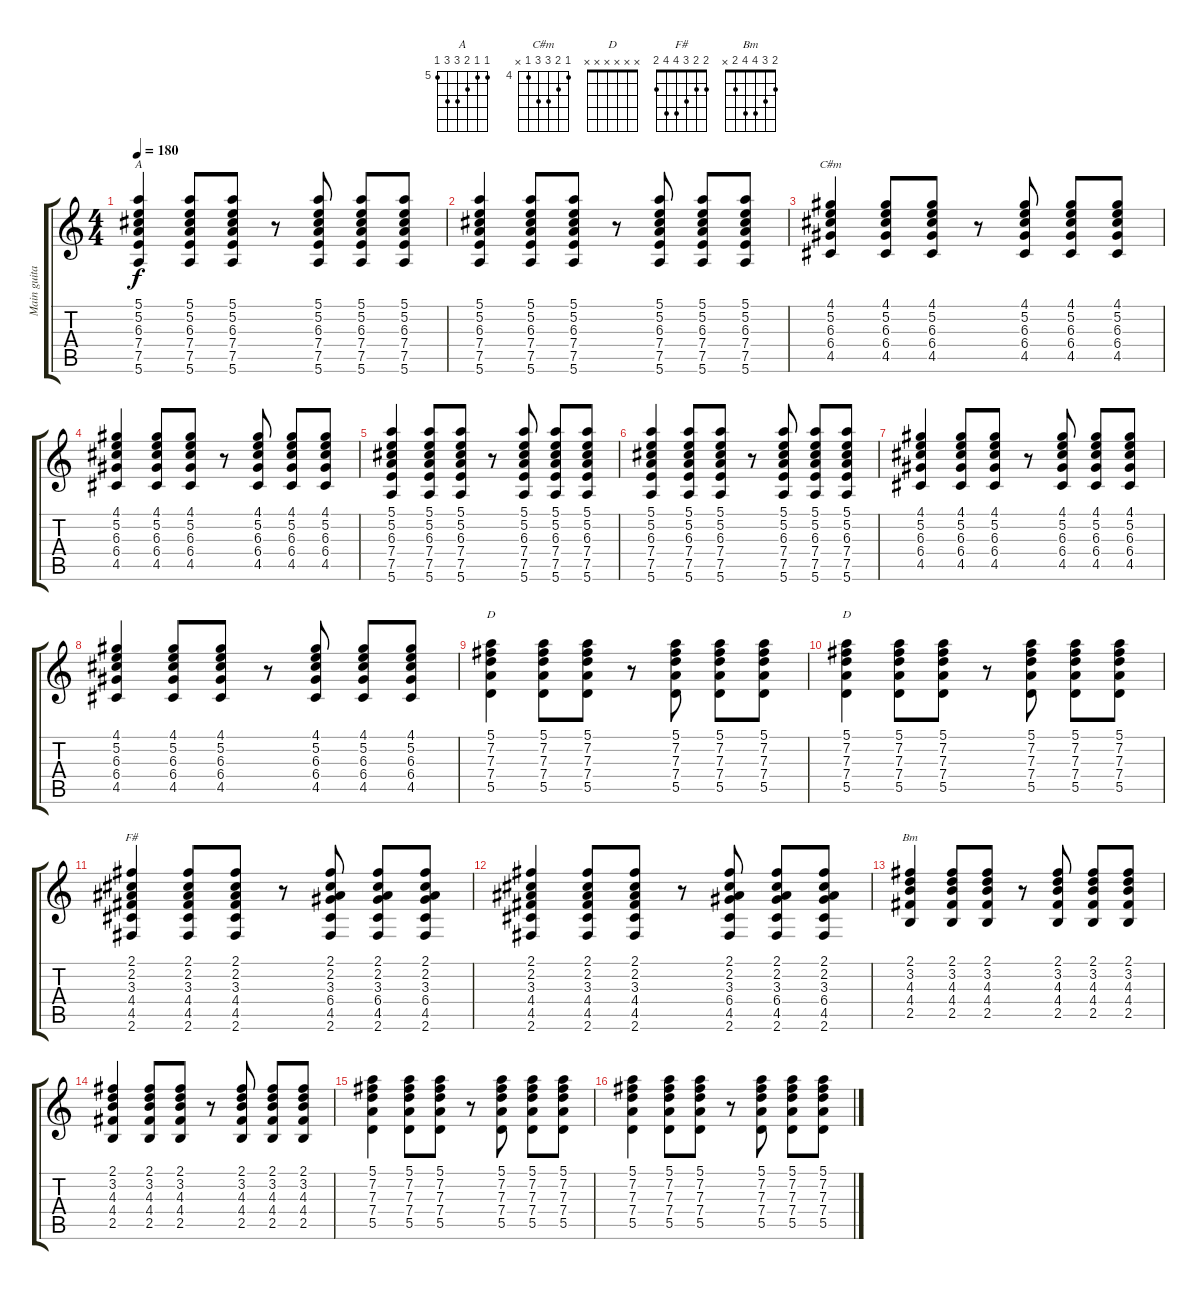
\track ("Main guitar" "Main guita") {instrument electricguitarclean}
\staff {score tabs}
\tuning (E4 B3 G3 D3 A2 E2) {hide}
\chord ("A" 5 5 6 7 7 5) {firstfret 5}
\chord ("C#m" 4 5 6 6 4 x) {firstfret 4}
\chord ("D" 5 7 7 7 5 x) {firstfret 5}
\chord ("D" x x x x x x) {firstfret 0}
\chord ("F#" 2 2 3 4 4 2)
\chord ("Bm" 2 3 4 4 2 x)
\ts (4 4)
\tempo 180
\clef g2
\ks c
(5.1 5.2 6.3 7.4 7.5 5.6).4{ch "A" dy f} (5.1 5.2 6.3 7.4 7.5 5.6).8 (5.1 5.2 6.3 7.4 7.5 5.6).8 r.8 (5.1 5.2 6.3 7.4 7.5 5.6).8 (5.1 5.2 6.3 7.4 7.5 5.6).8 (5.1 5.2 6.3 7.4 7.5 5.6).8 |
(5.1 5.2 6.3 7.4 7.5 5.6).4 (5.1 5.2 6.3 7.4 7.5 5.6).8 (5.1 5.2 6.3 7.4 7.5 5.6).8 r.8 (5.1 5.2 6.3 7.4 7.5 5.6).8 (5.1 5.2 6.3 7.4 7.5 5.6).8 (5.1 5.2 6.3 7.4 7.5 5.6).8 |
(4.1 5.2 6.3 6.4 4.5).4{ch "C#m"} (4.1 5.2 6.3 6.4 4.5).8 (4.1 5.2 6.3 6.4 4.5).8 r.8 (4.1 5.2 6.3 6.4 4.5).8 (4.1 5.2 6.3 6.4 4.5).8 (4.1 5.2 6.3 6.4 4.5).8 |
(4.1 5.2 6.3 6.4 4.5).4 (4.1 5.2 6.3 6.4 4.5).8 (4.1 5.2 6.3 6.4 4.5).8 r.8 (4.1 5.2 6.3 6.4 4.5).8 (4.1 5.2 6.3 6.4 4.5).8 (4.1 5.2 6.3 6.4 4.5).8 |
(5.1 5.2 6.3 7.4 7.5 5.6).4 (5.1 5.2 6.3 7.4 7.5 5.6).8 (5.1 5.2 6.3 7.4 7.5 5.6).8 r.8 (5.1 5.2 6.3 7.4 7.5 5.6).8 (5.1 5.2 6.3 7.4 7.5 5.6).8 (5.1 5.2 6.3 7.4 7.5 5.6).8 |
(5.1 5.2 6.3 7.4 7.5 5.6).4 (5.1 5.2 6.3 7.4 7.5 5.6).8 (5.1 5.2 6.3 7.4 7.5 5.6).8 r.8 (5.1 5.2 6.3 7.4 7.5 5.6).8 (5.1 5.2 6.3 7.4 7.5 5.6).8 (5.1 5.2 6.3 7.4 7.5 5.6).8 |
(4.1 5.2 6.3 6.4 4.5).4 (4.1 5.2 6.3 6.4 4.5).8 (4.1 5.2 6.3 6.4 4.5).8 r.8 (4.1 5.2 6.3 6.4 4.5).8 (4.1 5.2 6.3 6.4 4.5).8 (4.1 5.2 6.3 6.4 4.5).8 |
(4.1 5.2 6.3 6.4 4.5).4 (4.1 5.2 6.3 6.4 4.5).8 (4.1 5.2 6.3 6.4 4.5).8 r.8 (4.1 5.2 6.3 6.4 4.5).8 (4.1 5.2 6.3 6.4 4.5).8 (4.1 5.2 6.3 6.4 4.5).8 |
(5.1 7.2 7.3 7.4 5.5).4{ch "D"} (5.1 7.2 7.3 7.4 5.5).8 (5.1 7.2 7.3 7.4 5.5).8 r.8 (5.1 7.2 7.3 7.4 5.5).8 (5.1 7.2 7.3 7.4 5.5).8 (5.1 7.2 7.3 7.4 5.5).8 |
(5.1 7.2 7.3 7.4 5.5).4{ch "D"} (5.1 7.2 7.3 7.4 5.5).8 (5.1 7.2 7.3 7.4 5.5).8 r.8 (5.1 7.2 7.3 7.4 5.5).8 (5.1 7.2 7.3 7.4 5.5).8 (5.1 7.2 7.3 7.4 5.5).8 |
(2.1 2.2 3.3 4.4 4.5 2.6).4{ch "F#"} (2.1 2.2 3.3 4.4 4.5 2.6).8 (2.1 2.2 3.3 4.4 4.5 2.6).8 r.8 (2.1 2.2 3.3 6.4 4.5 2.6).8 (2.1 2.2 3.3 6.4 4.5 2.6).8 (2.1 2.2 3.3 6.4 4.5 2.6).8 |
(2.1 2.2 3.3 4.4 4.5 2.6).4 (2.1 2.2 3.3 4.4 4.5 2.6).8 (2.1 2.2 3.3 4.4 4.5 2.6).8 r.8 (2.1 2.2 3.3 6.4 4.5 2.6).8 (2.1 2.2 3.3 6.4 4.5 2.6).8 (2.1 2.2 3.3 6.4 4.5 2.6).8 |
(2.1 3.2 4.3 4.4 2.5).4{ch "Bm"} (2.1 3.2 4.3 4.4 2.5).8 (2.1 3.2 4.3 4.4 2.5).8 r.8 (2.1 3.2 4.3 4.4 2.5).8 (2.1 3.2 4.3 4.4 2.5).8 (2.1 3.2 4.3 4.4 2.5).8 |
(2.1 3.2 4.3 4.4 2.5).4 (2.1 3.2 4.3 4.4 2.5).8 (2.1 3.2 4.3 4.4 2.5).8 r.8 (2.1 3.2 4.3 4.4 2.5).8 (2.1 3.2 4.3 4.4 2.5).8 (2.1 3.2 4.3 4.4 2.5).8 |
(5.1 7.2 7.3 7.4 5.5).4 (5.1 7.2 7.3 7.4 5.5).8 (5.1 7.2 7.3 7.4 5.5).8 r.8 (5.1 7.2 7.3 7.4 5.5).8 (5.1 7.2 7.3 7.4 5.5).8 (5.1 7.2 7.3 7.4 5.5).8 |
(5.1 7.2 7.3 7.4 5.5).4 (5.1 7.2 7.3 7.4 5.5).8 (5.1 7.2 7.3 7.4 5.5).8 r.8 (5.1 7.2 7.3 7.4 5.5).8 (5.1 7.2 7.3 7.4 5.5).8 (5.1 7.2 7.3 7.4 5.5).8
